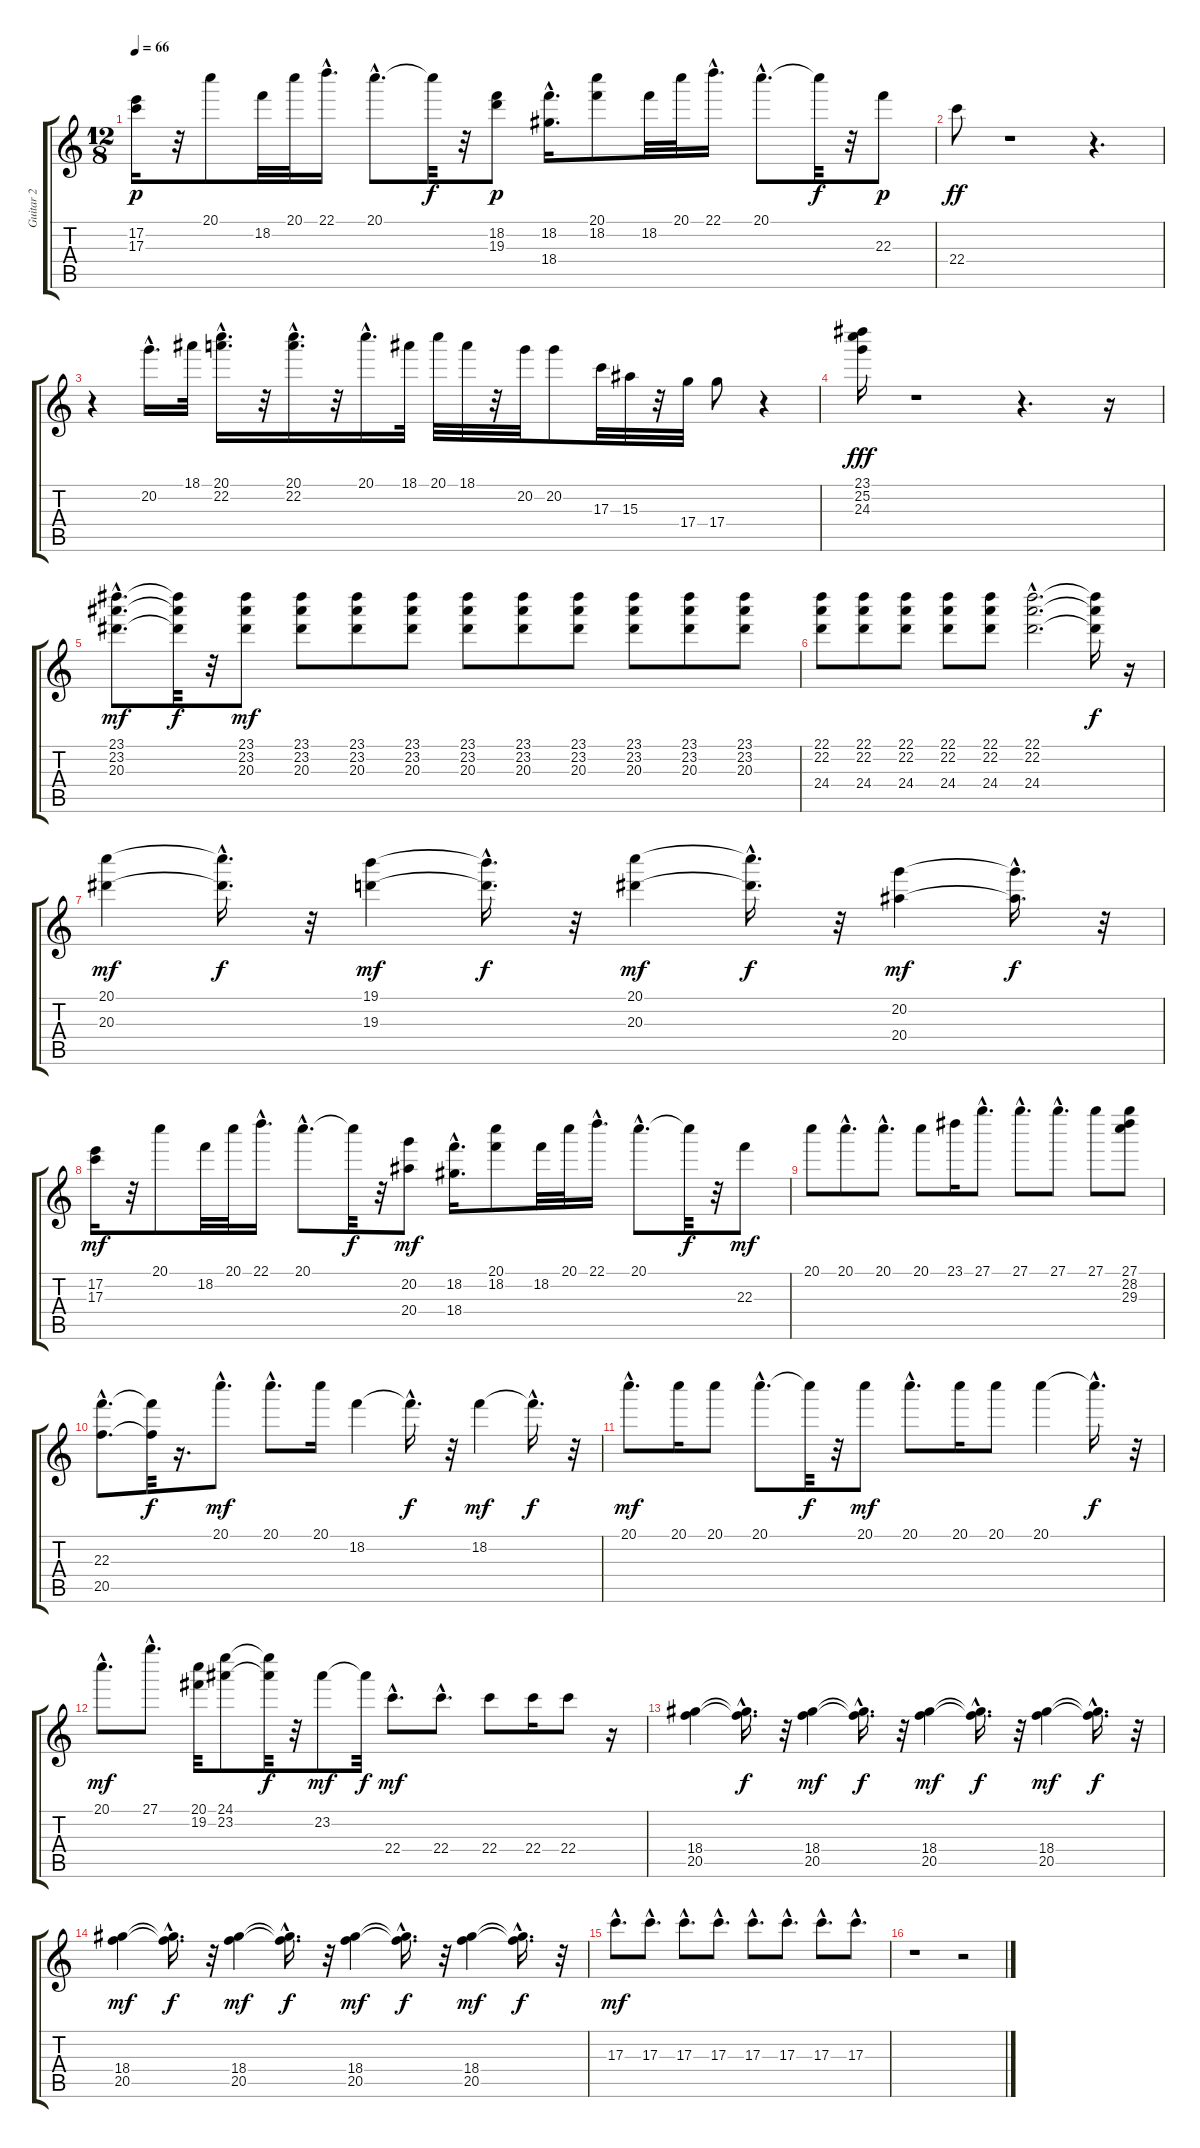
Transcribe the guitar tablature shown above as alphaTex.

\track ("Guitar 2" "Guitar 2") {instrument distortionguitar}
\staff {score tabs}
\tuning (E4 B3 G3 D3 A2 E2) {hide}
\ts (12 8)
\tempo 66
\clef g2
\ks c
(17.2 17.3).16{dy p} r.32 20.1.8 18.2.32 20.1.32 22.1{hac}.16{d} 20.1{hac}.8{d} 20.1{t}.32{dy f} r.32 (18.2 19.3).8{dy p} (18.2{hac} 18.4).16{d} (20.1 18.2).8 18.2.32 20.1.32 22.1{hac}.16{d} 20.1{hac}.8{d} 20.1{t}.32{dy f} r.32 22.3.8{dy p} |
22.4.8{dy ff} r.1 r.4{d} |
r.4 20.2{hac}.16{d} 18.1.32 (20.1 22.2{hac}).16{d} r.32 (20.1 22.2{hac}).16{d} r.32 20.1{hac}.16{d} 18.1.32 20.1.32 18.1.32 r.32 20.2.32 20.2.8 17.3.32 15.3.32 r.32 17.4.32 17.4.8 r.4 |
(23.1 25.2 24.3).16{dy fff} r.1 r.4{d} r.16 |
(23.1{hac} 23.2{hac} 20.3{hac}).8{d dy mf} (23.1{t} 23.2{t} 20.3{t}).32{dy f} r.32 (23.1 23.2 20.3).8{dy mf} (23.1 23.2 20.3).8 (23.1 23.2 20.3).8 (23.1 23.2 20.3).8 (23.1 23.2 20.3).8 (23.1 23.2 20.3).8 (23.1 23.2 20.3).8 (23.1 23.2 20.3).8 (23.1 23.2 20.3).8 (23.1 23.2 20.3).8 |
(22.1 22.2 24.4).8 (22.1 22.2 24.4).8 (22.1 22.2 24.4).8 (22.1 22.2 24.4).8 (22.1 22.2 24.4).8 (22.1{hac} 22.2{hac} 24.4{hac}).2{d} (22.1{t} 22.2{t} 24.4{t}).16{dy f} r.16 |
(20.1 20.3).4{dy mf} (20.1{hac t} 20.3{hac t}).16{d dy f} r.32 (19.1 19.3).4{dy mf} (19.1{hac t} 19.3{hac t}).16{d dy f} r.32 (20.1 20.3).4{dy mf} (20.1{hac t} 20.3{hac t}).16{d dy f} r.32 (20.2 20.4).4{dy mf} (20.2{hac t} 20.4{hac t}).16{d dy f} r.32 |
(17.2 17.3).16{dy mf} r.32 20.1.8 18.2.32 20.1.32 22.1{hac}.16{d} 20.1{hac}.8{d} 20.1{t}.32{dy f} r.32 (20.2 20.4).8{dy mf} (18.2{hac} 18.4).16{d} (20.1 18.2).8 18.2.32 20.1.32 22.1{hac}.16{d} 20.1{hac}.8{d} 20.1{t}.32{dy f} r.32 22.3.8{dy mf} |
20.1.8 20.1{hac}.8{d} 20.1{hac}.8{d} 20.1.8 23.1.16 27.1{hac}.8{d} 27.1{hac}.8{d} 27.1{hac}.8{d} 27.1.8 (27.1 28.2 29.3).8 |
(22.3{hac} 20.5{hac}).8{d} (22.3{t} 20.5{t}).32{dy f} r.16{d} 20.1{hac}.8{d dy mf} 20.1{hac}.8{d} 20.1.16 18.2.4 18.2{hac t}.16{d dy f} r.32 18.2.4{dy mf} 18.2{hac t}.16{d dy f} r.32 |
20.1{hac}.8{d dy mf} 20.1.16 20.1.8 20.1{hac}.8{d} 20.1{t}.32{dy f} r.32 20.1.8{dy mf} 20.1{hac}.8{d} 20.1.16 20.1.8 20.1.4 20.1{hac t}.16{d dy f} r.32 |
20.1{hac}.8{d dy mf} 27.1{hac}.8{d} (20.1 19.2).32 (24.1 23.2).8 (24.1{t} 23.2{t}).32{dy f} r.32 23.2.8{dy mf} 23.2{t}.32{dy f} 22.4{hac}.8{d dy mf} 22.4{hac}.8{d} 22.4.8 22.4.16 22.4.8 r.16 |
(18.4 20.5).4 (18.4{hac t} 20.5{hac t}).16{d dy f} r.32 (18.4 20.5).4{dy mf} (18.4{hac t} 20.5{hac t}).16{d dy f} r.32 (18.4 20.5).4{dy mf} (18.4{hac t} 20.5{hac t}).16{d dy f} r.32 (18.4 20.5).4{dy mf} (18.4{hac t} 20.5{hac t}).16{d dy f} r.32 |
(18.4 20.5).4{dy mf} (18.4{hac t} 20.5{hac t}).16{d dy f} r.32 (18.4 20.5).4{dy mf} (18.4{hac t} 20.5{hac t}).16{d dy f} r.32 (18.4 20.5).4{dy mf} (18.4{hac t} 20.5{hac t}).16{d dy f} r.32 (18.4 20.5).4{dy mf} (18.4{hac t} 20.5{hac t}).16{d dy f} r.32 |
17.3{hac}.8{d dy mf} 17.3{hac}.8{d} 17.3{hac}.8{d} 17.3{hac}.8{d} 17.3{hac}.8{d} 17.3{hac}.8{d} 17.3{hac}.8{d} 17.3{hac}.8{d} |
r.1 r.2
